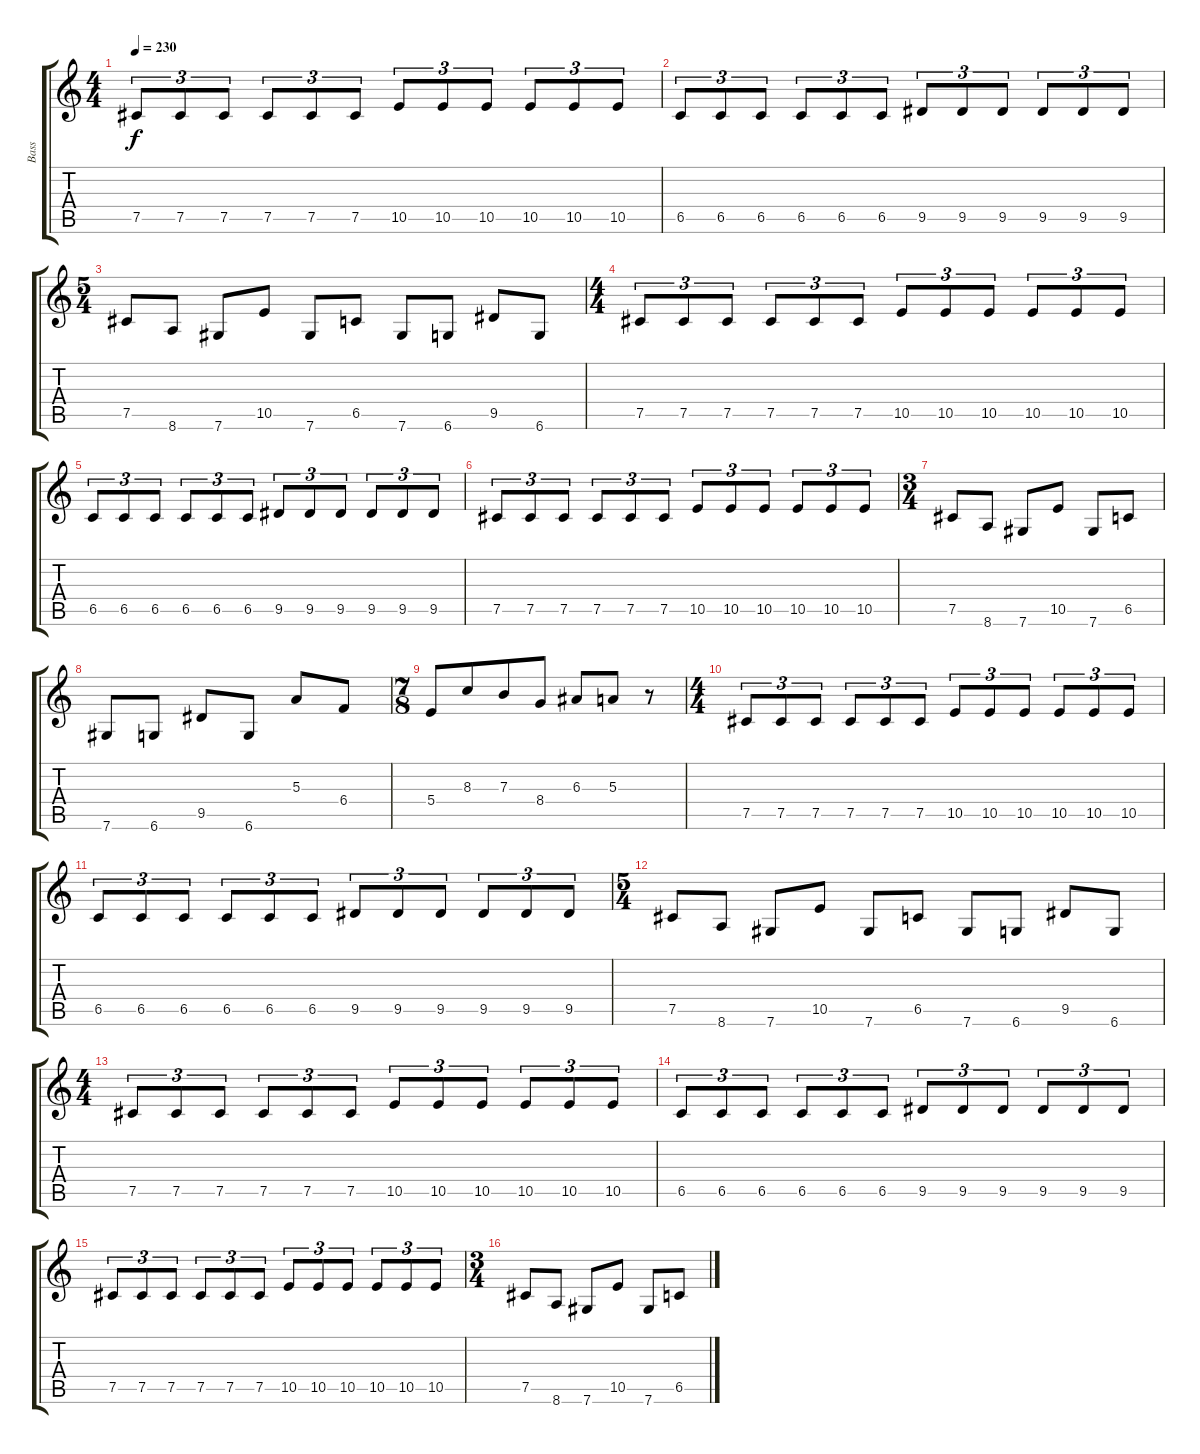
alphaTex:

\track ("Bass" "Bass") {instrument electricbassfinger}
\staff {score tabs}
\tuning (Db4 Ab3 E3 B2 Gb2 Db2) {hide}
\ts (4 4)
\tempo 230
\clef g2
\ks c
7.5.8{tu (3 2) dy f} 7.5.8{tu (3 2)} 7.5.8{tu (3 2)} 7.5.8{tu (3 2)} 7.5.8{tu (3 2)} 7.5.8{tu (3 2)} 10.5.8{tu (3 2)} 10.5.8{tu (3 2)} 10.5.8{tu (3 2)} 10.5.8{tu (3 2)} 10.5.8{tu (3 2)} 10.5.8{tu (3 2)} |
6.5.8{tu (3 2)} 6.5.8{tu (3 2)} 6.5.8{tu (3 2)} 6.5.8{tu (3 2)} 6.5.8{tu (3 2)} 6.5.8{tu (3 2)} 9.5.8{tu (3 2)} 9.5.8{tu (3 2)} 9.5.8{tu (3 2)} 9.5.8{tu (3 2)} 9.5.8{tu (3 2)} 9.5.8{tu (3 2)} |
\ts (5 4)
7.5.8 8.6.8 7.6.8 10.5.8 7.6.8 6.5.8 7.6.8 6.6.8 9.5.8 6.6.8 |
\ts (4 4)
7.5.8{tu (3 2)} 7.5.8{tu (3 2)} 7.5.8{tu (3 2)} 7.5.8{tu (3 2)} 7.5.8{tu (3 2)} 7.5.8{tu (3 2)} 10.5.8{tu (3 2)} 10.5.8{tu (3 2)} 10.5.8{tu (3 2)} 10.5.8{tu (3 2)} 10.5.8{tu (3 2)} 10.5.8{tu (3 2)} |
6.5.8{tu (3 2)} 6.5.8{tu (3 2)} 6.5.8{tu (3 2)} 6.5.8{tu (3 2)} 6.5.8{tu (3 2)} 6.5.8{tu (3 2)} 9.5.8{tu (3 2)} 9.5.8{tu (3 2)} 9.5.8{tu (3 2)} 9.5.8{tu (3 2)} 9.5.8{tu (3 2)} 9.5.8{tu (3 2)} |
7.5.8{tu (3 2)} 7.5.8{tu (3 2)} 7.5.8{tu (3 2)} 7.5.8{tu (3 2)} 7.5.8{tu (3 2)} 7.5.8{tu (3 2)} 10.5.8{tu (3 2)} 10.5.8{tu (3 2)} 10.5.8{tu (3 2)} 10.5.8{tu (3 2)} 10.5.8{tu (3 2)} 10.5.8{tu (3 2)} |
\ts (3 4)
7.5.8 8.6.8 7.6.8 10.5.8 7.6.8 6.5.8 |
7.6.8 6.6.8 9.5.8 6.6.8 5.3.8 6.4.8 |
\ts (7 8)
5.4.8 8.3.8 7.3.8 8.4.8 6.3.8 5.3.8 r.8 |
\ts (4 4)
7.5.8{tu (3 2)} 7.5.8{tu (3 2)} 7.5.8{tu (3 2)} 7.5.8{tu (3 2)} 7.5.8{tu (3 2)} 7.5.8{tu (3 2)} 10.5.8{tu (3 2)} 10.5.8{tu (3 2)} 10.5.8{tu (3 2)} 10.5.8{tu (3 2)} 10.5.8{tu (3 2)} 10.5.8{tu (3 2)} |
6.5.8{tu (3 2)} 6.5.8{tu (3 2)} 6.5.8{tu (3 2)} 6.5.8{tu (3 2)} 6.5.8{tu (3 2)} 6.5.8{tu (3 2)} 9.5.8{tu (3 2)} 9.5.8{tu (3 2)} 9.5.8{tu (3 2)} 9.5.8{tu (3 2)} 9.5.8{tu (3 2)} 9.5.8{tu (3 2)} |
\ts (5 4)
7.5.8 8.6.8 7.6.8 10.5.8 7.6.8 6.5.8 7.6.8 6.6.8 9.5.8 6.6.8 |
\ts (4 4)
7.5.8{tu (3 2)} 7.5.8{tu (3 2)} 7.5.8{tu (3 2)} 7.5.8{tu (3 2)} 7.5.8{tu (3 2)} 7.5.8{tu (3 2)} 10.5.8{tu (3 2)} 10.5.8{tu (3 2)} 10.5.8{tu (3 2)} 10.5.8{tu (3 2)} 10.5.8{tu (3 2)} 10.5.8{tu (3 2)} |
6.5.8{tu (3 2)} 6.5.8{tu (3 2)} 6.5.8{tu (3 2)} 6.5.8{tu (3 2)} 6.5.8{tu (3 2)} 6.5.8{tu (3 2)} 9.5.8{tu (3 2)} 9.5.8{tu (3 2)} 9.5.8{tu (3 2)} 9.5.8{tu (3 2)} 9.5.8{tu (3 2)} 9.5.8{tu (3 2)} |
7.5.8{tu (3 2)} 7.5.8{tu (3 2)} 7.5.8{tu (3 2)} 7.5.8{tu (3 2)} 7.5.8{tu (3 2)} 7.5.8{tu (3 2)} 10.5.8{tu (3 2)} 10.5.8{tu (3 2)} 10.5.8{tu (3 2)} 10.5.8{tu (3 2)} 10.5.8{tu (3 2)} 10.5.8{tu (3 2)} |
\ts (3 4)
7.5.8 8.6.8 7.6.8 10.5.8 7.6.8 6.5.8
